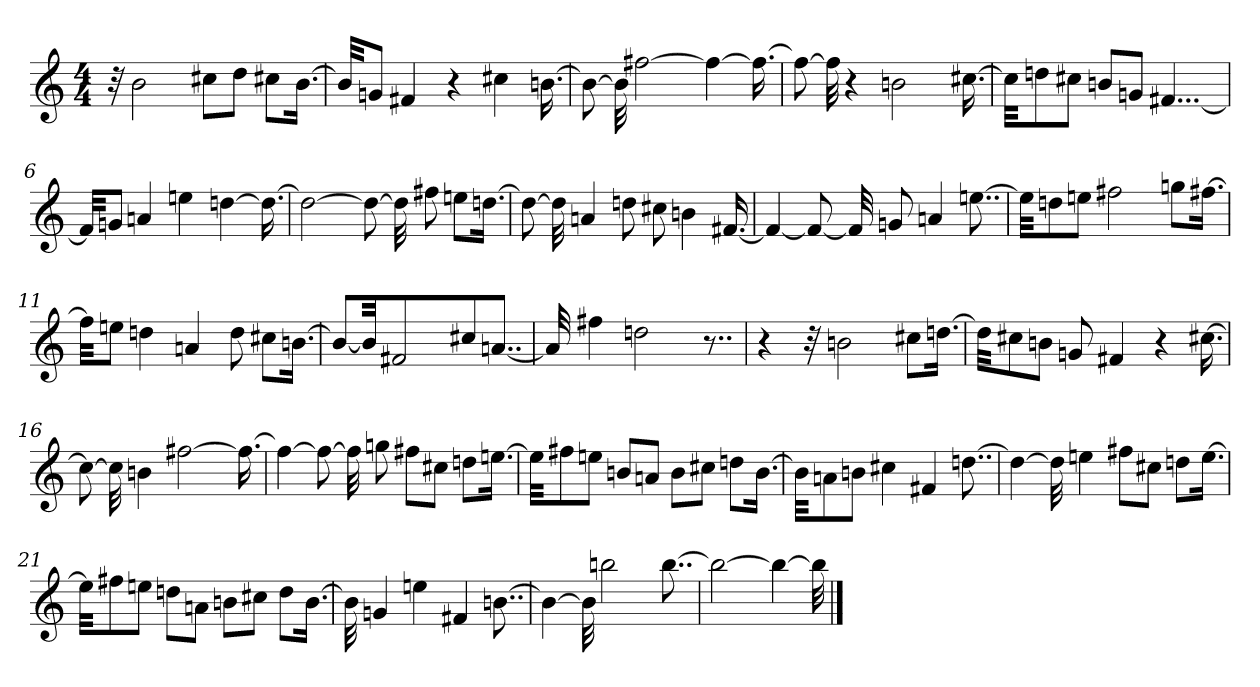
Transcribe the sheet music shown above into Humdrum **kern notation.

**kern
*part1
*staff1
*clefG2
*M4/4
=1
32r
2b
8cc#X\L
8dd\J
8cc#X\L
[16.b\Jk
=2
32b/KKL]
8gn/J
4f#X
4r
4cc#X
[16.bn
=3
8b_
32b]
[2ff#X
4ff#_
16.ff#_
=4
8ff#_
32ff#]
4r
2bn
[16.cc#X
=5
32cc#\KKL]
8ddn\
8cc#X\J
8bn/L
8gn/J
[4...f#X
=6
32f#/KKL]
8gn/J
4an
4een
[4ddn
16.dd_
=7
2dd_
8dd_
32dd]
8ff#X
8een\L
[16.ddn\Jk
=8
8dd_
32dd]
4an
8ddn
8cc#X
4bn
[16.f#X
=9
4f#_
8f#_
32f#]
8gn
4an
[8..een
=10
32ee\KKL]
8ddn\
8een\J
2ff#X
8ggn\L
[16.ff#X\Jk
=11
32ff#\KKL]
8een\J
4ddn
4an
8dd
8cc#X\L
[16.bn\Jk
=12
8b_
32b]
2f#X
8cc#X
[8..anJ
=13
32a]
4ff#X
2ddn
8..r
=14
4r
32r
2bn
8cc#X\L
[16.ddn\Jk
=15
32dd\KKL]
8cc#X\
8bn\J
8gn
4f#X
4r
[16.cc#X
=16
8cc#_
32cc#]
4bn
[2ff#X
16.ff#_
=17
4ff#_
8ff#_
32ff#]
8ggn
8ff#X\L
8cc#X\J
8ddn\L
[16.een\Jk
=18
32ee\KKL]
8ff#X\
8een\J
8bn/L
8an/J
8b\L
8cc#X\J
8ddn\L
[16.b\Jk
=19
32b\KKL]
8an\
8bn\J
4cc#X
4f#X
[8..ddn
=20
4dd_
32dd]
4een
8ff#X\L
8cc#X\J
8ddn\L
[16.ee\Jk
=21
32ee\KKL]
8ff#X\
8een\J
8ddn\L
8an\J
8bn\L
8cc#X\J
8dd\L
[16.b\Jk
=22
32b]
4gn
4een
4f#X
[8..bn
=23
4b_
32b]
2bbn
[8..bb
=24
2bb_
4bb_
32bb]
==
*-
